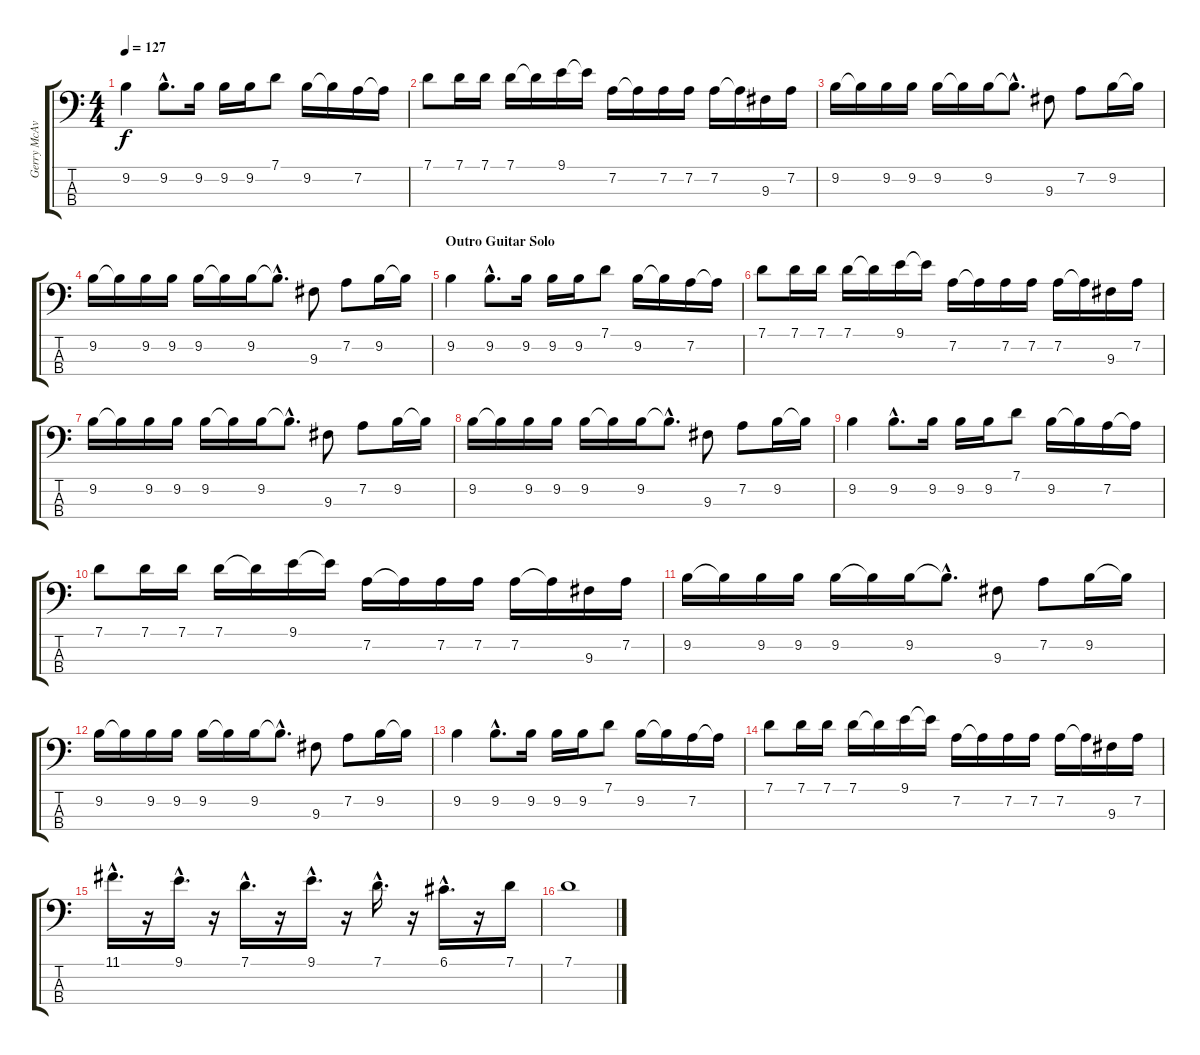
\track ("Gerry McAvoy" "Gerry McAv") {instrument electricbasspick}
\staff {score tabs}
\tuning (G2 D2 A1 E1) {hide}
\ts (4 4)
\tempo 127
\clef f4
\ks c
9.2.4{dy f} 9.2{hac}.8{d} 9.2.16 9.2.16 9.2.16 7.1.8 9.2.16 9.2{t}.16 7.2.16 7.2{t}.16 |
7.1.8 7.1.16 7.1.16 7.1.16 7.1{t}.16 9.1.16 9.1{t}.16 7.2.16 7.2{t}.16 7.2.16 7.2.16 7.2.16 7.2{t}.16 9.3.16 7.2.16 |
9.2.16 9.2{t}.16 9.2.16 9.2.16 9.2.16 9.2{t}.16 9.2.16 9.2{hac t}.8{d} 9.3.8 7.2.8 9.2.16 9.2{t}.16 |
9.2.16 9.2{t}.16 9.2.16 9.2.16 9.2.16 9.2{t}.16 9.2.16 9.2{hac t}.8{d} 9.3.8 7.2.8 9.2.16 9.2{t}.16 |
\section ("" "Outro Guitar Solo")
9.2.4 9.2{hac}.8{d} 9.2.16 9.2.16 9.2.16 7.1.8 9.2.16 9.2{t}.16 7.2.16 7.2{t}.16 |
7.1.8 7.1.16 7.1.16 7.1.16 7.1{t}.16 9.1.16 9.1{t}.16 7.2.16 7.2{t}.16 7.2.16 7.2.16 7.2.16 7.2{t}.16 9.3.16 7.2.16 |
9.2.16 9.2{t}.16 9.2.16 9.2.16 9.2.16 9.2{t}.16 9.2.16 9.2{hac t}.8{d} 9.3.8 7.2.8 9.2.16 9.2{t}.16 |
9.2.16 9.2{t}.16 9.2.16 9.2.16 9.2.16 9.2{t}.16 9.2.16 9.2{hac t}.8{d} 9.3.8 7.2.8 9.2.16 9.2{t}.16 |
9.2.4 9.2{hac}.8{d} 9.2.16 9.2.16 9.2.16 7.1.8 9.2.16 9.2{t}.16 7.2.16 7.2{t}.16 |
7.1.8 7.1.16 7.1.16 7.1.16 7.1{t}.16 9.1.16 9.1{t}.16 7.2.16 7.2{t}.16 7.2.16 7.2.16 7.2.16 7.2{t}.16 9.3.16 7.2.16 |
9.2.16 9.2{t}.16 9.2.16 9.2.16 9.2.16 9.2{t}.16 9.2.16 9.2{hac t}.8{d} 9.3.8 7.2.8 9.2.16 9.2{t}.16 |
9.2.16 9.2{t}.16 9.2.16 9.2.16 9.2.16 9.2{t}.16 9.2.16 9.2{hac t}.8{d} 9.3.8 7.2.8 9.2.16 9.2{t}.16 |
9.2.4 9.2{hac}.8{d} 9.2.16 9.2.16 9.2.16 7.1.8 9.2.16 9.2{t}.16 7.2.16 7.2{t}.16 |
7.1.8 7.1.16 7.1.16 7.1.16 7.1{t}.16 9.1.16 9.1{t}.16 7.2.16 7.2{t}.16 7.2.16 7.2.16 7.2.16 7.2{t}.16 9.3.16 7.2.16 |
11.1{hac}.16{d} r.16 9.1{hac}.16{d} r.16 7.1{hac}.16{d} r.16 9.1{hac}.16{d} r.16 7.1{hac}.16{d} r.16 6.1{hac}.16{d} r.16 7.1.16 |
7.1.1
